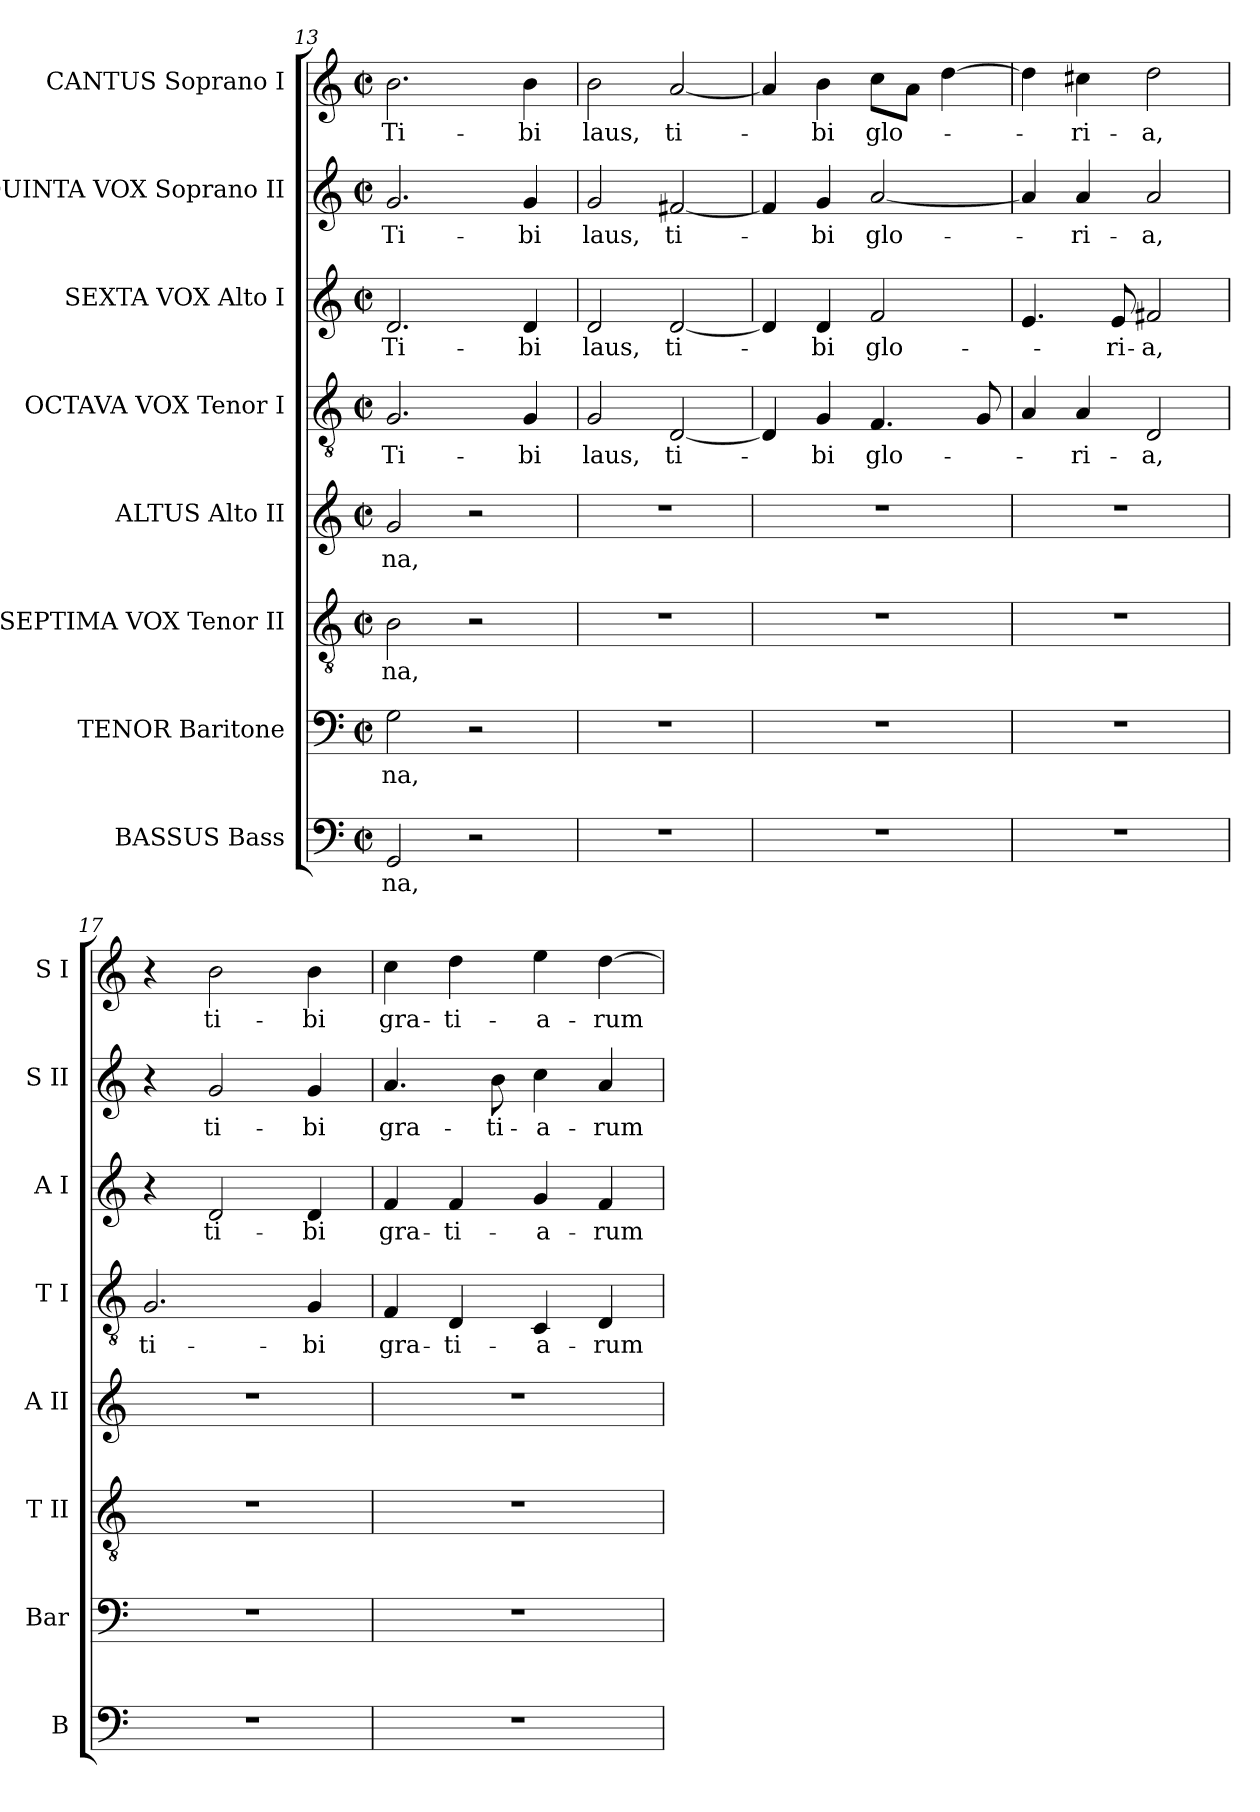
**kern	**text	**kern	**text	**kern	**text	**kern	**text	**kern	**text	**kern	**text	**kern	**text	**kern	**text
*part8	*part8	*part7	*part7	*part6	*part6	*part5	*part5	*part4	*part4	*part3	*part3	*part2	*part2	*part1	*part1
*staff8	*staff8	*staff7	*staff7	*staff6	*staff6	*staff5	*staff5	*staff4	*staff4	*staff3	*staff3	*staff2	*staff2	*staff1	*staff1
*I"BASSUS Bass	*	*I"TENOR Baritone	*	*I"SEPTIMA VOX Tenor II	*	*I"ALTUS Alto II	*	*I"OCTAVA VOX Tenor I	*	*I"SEXTA VOX Alto I	*	*I"QUINTA VOX Soprano II	*	*I"CANTUS Soprano I	*
*I'B	*	*I'Bar	*	*I'T II	*	*I'A II	*	*I'T I	*	*I'A I	*	*I'S II	*	*I'S I	*
*clefF4	*	*clefF4	*	*clefGv2	*	*clefG2	*	*clefGv2	*	*clefG2	*	*clefG2	*	*clefG2	*
*k[]	*	*k[]	*	*k[]	*	*k[]	*	*k[]	*	*k[]	*	*k[]	*	*k[]	*
*C:	*	*C:	*	*C:	*	*C:	*	*C:	*	*C:	*	*C:	*	*C:	*
*M2/2	*	*M2/2	*	*M2/2	*	*M2/2	*	*M2/2	*	*M2/2	*	*M2/2	*	*M2/2	*
*met(c|)	*	*met(c|)	*	*met(c|)	*	*met(c|)	*	*met(c|)	*	*met(c|)	*	*met(c|)	*	*met(c|)	*
=13	=13	=13	=13	=13	=13	=13	=13	=13	=13	=13	=13	=13	=13	=13	=13
2GG/	-na,	2G\	-na,	2B\	-na,	2g/	-na,	2.G/	Ti-	2.d/	Ti-	2.g/	Ti-	2.b\	Ti-
2r	.	2r	.	2r	.	2r	.	.	.	.	.	.	.	.	.
.	.	.	.	.	.	.	.	4G/	-bi	4d/	-bi	4g/	-bi	4b\	-bi
!!LO:LB:g=z
=14	=14	=14	=14	=14	=14	=14	=14	=14	=14	=14	=14	=14	=14	=14	=14
1r	.	1r	.	1r	.	1r	.	2G/	laus,	2d/	laus,	2g/	laus,	2b\	laus,
.	.	.	.	.	.	.	.	[2D/	ti-	[2d/	ti-	[2f#X/	ti-	[2a/	ti-
=15	=15	=15	=15	=15	=15	=15	=15	=15	=15	=15	=15	=15	=15	=15	=15
1r	.	1r	.	1r	.	1r	.	4D/]	.	4d/]	.	4f#/]	.	4a/]	.
.	.	.	.	.	.	.	.	4G/	-bi	4d/	-bi	4g/	-bi	4b\	-bi
.	.	.	.	.	.	.	.	4.F/	glo-	2f/	glo-	[2a/	glo-	8cc\L	glo-
.	.	.	.	.	.	.	.	.	.	.	.	.	.	8a\J	.
.	.	.	.	.	.	.	.	.	.	.	.	.	.	[4dd\	.
.	.	.	.	.	.	.	.	8G/	.	.	.	.	.	.	.
=16	=16	=16	=16	=16	=16	=16	=16	=16	=16	=16	=16	=16	=16	=16	=16
1r	.	1r	.	1r	.	1r	.	4A/	.	4.e/	.	4a/]	.	4dd\]	.
.	.	.	.	.	.	.	.	4A/	-ri-	.	.	4a/	-ri-	4cc#X\	-ri-
.	.	.	.	.	.	.	.	.	.	8e/	-ri-	.	.	.	.
.	.	.	.	.	.	.	.	2D/	-a,	2f#X/	-a,	2a/	-a,	2dd\	-a,
=17	=17	=17	=17	=17	=17	=17	=17	=17	=17	=17	=17	=17	=17	=17	=17
1r	.	1r	.	1r	.	1r	.	2.G/	ti-	4r	.	4r	.	4r	.
.	.	.	.	.	.	.	.	.	.	2d/	ti-	2g/	ti-	2b\	ti-
.	.	.	.	.	.	.	.	4G/	-bi	4d/	-bi	4g/	-bi	4b\	-bi
=18	=18	=18	=18	=18	=18	=18	=18	=18	=18	=18	=18	=18	=18	=18	=18
1r	.	1r	.	1r	.	1r	.	4F/	gra-	4f/	gra-	4.a/	gra-	4cc\	gra-
.	.	.	.	.	.	.	.	4D/	-ti-	4f/	-ti-	.	.	4dd\	-ti-
.	.	.	.	.	.	.	.	.	.	.	.	8b\	-ti-	.	.
.	.	.	.	.	.	.	.	4C/	-a-	4g/	-a-	4cc\	-a-	4ee\	-a-
.	.	.	.	.	.	.	.	4D/	-rum	4f/	-rum	4a/	-rum	[4dd\	-rum
=	=	=	=	=	=	=	=	=	=	=	=	=	=	=	=
*-	*-	*-	*-	*-	*-	*-	*-	*-	*-	*-	*-	*-	*-	*-	*-
